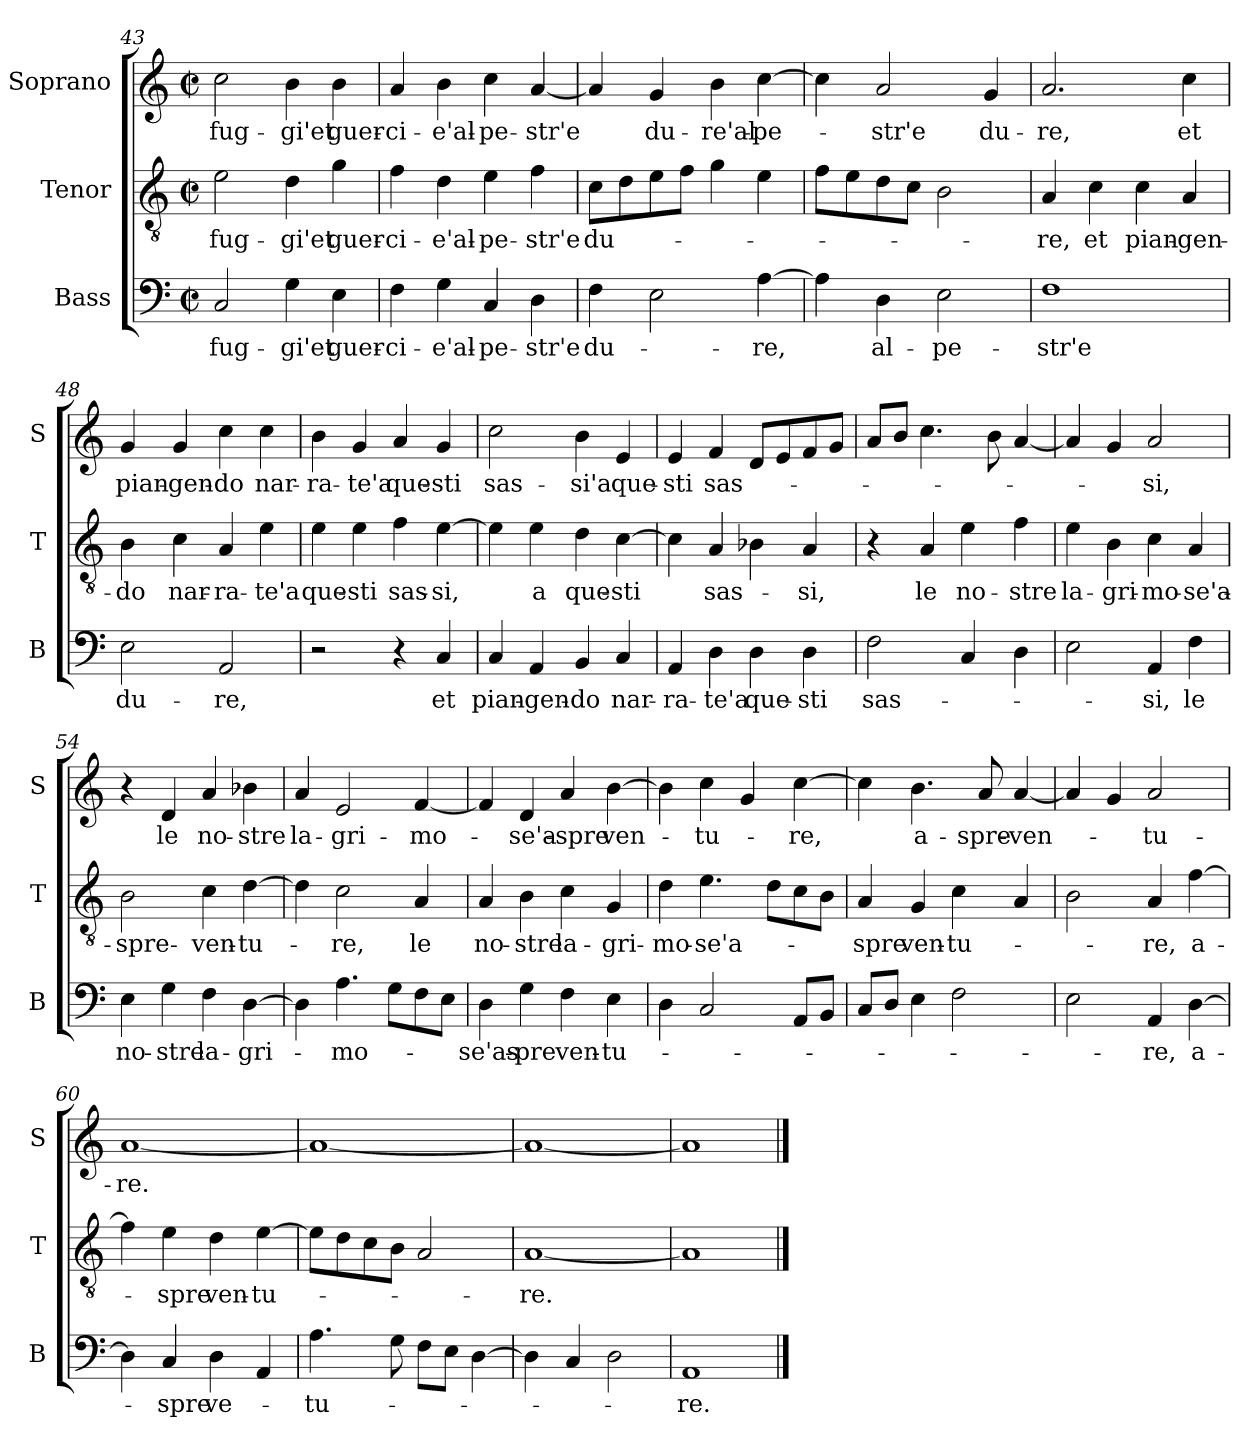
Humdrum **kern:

**kern	**text	**kern	**text	**kern	**text
*part3	*part3	*part2	*part2	*part1	*part1
*staff3	*staff3	*staff2	*staff2	*staff1	*staff1
*I"Bass	*	*I"Tenor	*	*I"Soprano	*
*I'B	*	*I'T	*	*I'S	*
*clefF4	*	*clefGv2	*	*clefG2	*
*k[]	*	*k[]	*	*k[]	*
*C:	*	*C:	*	*C:	*
*M2/2	*	*M2/2	*	*M2/2	*
*met(c|)	*	*met(c|)	*	*met(c|)	*
=43	=43	=43	=43	=43	=43
!	!LO:LY:b	!	!LO:LY:b	!	!LO:LY:b
2C/	fug-	2e\	fug-	2cc\	fug-
!	!LO:LY:b	!	!LO:LY:b	!	!LO:LY:b
4G\	-gi'et	4d\	-gi'et	4b\	-gi'et
!	!LO:LY:b	!	!LO:LY:b	!	!LO:LY:b
4E\	guer-	4g\	guer-	4b\	guer-
=44	=44	=44	=44	=44	=44
!	!LO:LY:b	!	!LO:LY:b	!	!LO:LY:b
4F\	-ci-	4f\	-ci-	4a/	-ci-
!	!LO:LY:b	!	!LO:LY:b	!	!LO:LY:b
4G\	-e'al-	4d\	-e'al-	4b\	-e'al-
!	!LO:LY:b	!	!LO:LY:b	!	!LO:LY:b
4C/	-pe-	4e\	-pe-	4cc\	-pe-
!	!LO:LY:b	!	!LO:LY:b	!	!LO:LY:b
4D\	-str'e	4f\	-str'e	[4a/	-str'e
=45	=45	=45	=45	=45	=45
!	!LO:LY:b	!	!LO:LY:b	!	!
4F\	du-	8c\L	du-	4a/]	.
.	.	8d\	.	.	.
!	!	!	!	!	!LO:LY:b
2E\	.	8e\	.	4g/	du-
.	.	8f\J	.	.	.
!	!	!	!	!	!LO:LY:b
.	.	4g\	.	4b\	-re'al-
!	!LO:LY:b	!	!	!	!LO:LY:b
[4A\	-re,	4e\	.	[4cc\	-pe-
!!LO:LB:g=z
=46	=46	=46	=46	=46	=46
4A\]	.	8f\L	.	4cc\]	.
.	.	8e\	.	.	.
!	!LO:LY:b	!	!	!	!LO:LY:b
4D\	al-	8d\	.	2a/	-str'e
.	.	8c\J	.	.	.
!	!LO:LY:b	!	!	!	!
2E\	-pe-	2B\	.	.	.
!	!	!	!	!	!LO:LY:b
.	.	.	.	4g/	du-
=47	=47	=47	=47	=47	=47
!	!LO:LY:b	!	!LO:LY:b	!	!LO:LY:b
1F	-str'e	4A/	-re,	2.a/	-re,
!	!	!	!LO:LY:b	!	!
.	.	4c\	et	.	.
!	!	!	!LO:LY:b	!	!
.	.	4c\	pian-	.	.
!	!	!	!LO:LY:b	!	!LO:LY:b
.	.	4A/	-gen-	4cc\	et
=48	=48	=48	=48	=48	=48
!	!LO:LY:b	!	!LO:LY:b	!	!LO:LY:b
2E\	du-	4B\	-do	4g/	pian-
!	!	!	!LO:LY:b	!	!LO:LY:b
.	.	4c\	nar-	4g/	-gen-
!	!LO:LY:b	!	!LO:LY:b	!	!LO:LY:b
2AA/	-re,	4A/	-ra-	4cc\	-do
!	!	!	!LO:LY:b	!	!LO:LY:b
.	.	4e\	-te'a	4cc\	nar-
=49	=49	=49	=49	=49	=49
!	!	!	!LO:LY:b	!	!LO:LY:b
2r	.	4e\	que-	4b\	-ra-
!	!	!	!LO:LY:b	!	!LO:LY:b
.	.	4e\	-sti	4g/	-te'a
!	!	!	!LO:LY:b	!	!LO:LY:b
4r	.	4f\	sas-	4a/	que-
!	!LO:LY:b	!	!LO:LY:b	!	!LO:LY:b
4C/	et	[4e\	-si,	4g/	-sti
=50	=50	=50	=50	=50	=50
!	!LO:LY:b	!	!	!	!LO:LY:b
4C/	pian-	4e\]	.	2cc\	sas-
!	!LO:LY:b	!	!LO:LY:b	!	!
4AA/	-gen-	4e\	a	.	.
!	!LO:LY:b	!	!LO:LY:b	!	!LO:LY:b
4BB/	-do	4d\	que-	4b\	-si'a
!	!LO:LY:b	!	!LO:LY:b	!	!LO:LY:b
4C/	nar-	[4c\	-sti	4e/	que-
!!LO:LB:g=z
=51	=51	=51	=51	=51	=51
!	!LO:LY:b	!	!	!	!LO:LY:b
4AA/	-ra-	4c\]	.	4e/	-sti
!	!LO:LY:b	!	!LO:LY:b	!	!LO:LY:b
4D\	-te'a	4A/	sas-	4f/	sas-
!	!LO:LY:b	!	!	!	!
4D\	que-	4B-X\	.	8d/L	.
.	.	.	.	8e/	.
!	!LO:LY:b	!	!LO:LY:b	!	!
4D\	-sti	4A/	-si,	8f/	.
.	.	.	.	8g/J	.
=52	=52	=52	=52	=52	=52
!	!LO:LY:b	!	!	!	!
2F\	sas-	4r	.	8a/L	.
.	.	.	.	8b/J	.
!	!	!	!LO:LY:b	!	!
.	.	4A/	le	4.cc\	.
!	!	!	!LO:LY:b	!	!
4C/	.	4e\	no-	.	.
.	.	.	.	8b\	.
!	!	!	!LO:LY:b	!	!
4D\	.	4f\	-stre	[4a/	.
=53	=53	=53	=53	=53	=53
!	!	!	!LO:LY:b	!	!
2E\	.	4e\	la-	4a/]	.
!	!	!	!LO:LY:b	!	!
.	.	4B\	-gri-	4g/	.
!	!LO:LY:b	!	!LO:LY:b	!	!LO:LY:b
4AA/	-si,	4c\	-mo-	2a/	-si,
!	!LO:LY:b	!	!LO:LY:b	!	!
4F\	le	4A/	-se'a-	.	.
=54	=54	=54	=54	=54	=54
!	!LO:LY:b	!	!LO:LY:b	!	!
4E\	no-	2B\	-spre-	4r	.
!	!LO:LY:b	!	!	!	!LO:LY:b
4G\	-stre	.	.	4d/	le
!	!LO:LY:b	!	!LO:LY:b	!	!LO:LY:b
4F\	la-	4c\	-ven-	4a/	no-
!	!LO:LY:b	!	!LO:LY:b	!	!LO:LY:b
[4D\	-gri-	[4d\	-tu-	4b-X\	-stre
=55	=55	=55	=55	=55	=55
!	!	!	!	!	!LO:LY:b
4D\]	.	4d\]	.	4a/	la-
!	!LO:LY:b	!	!LO:LY:b	!	!LO:LY:b
4.A\	-mo-	2c\	-re,	2e/	-gri-
8G\L	.	.	.	.	.
!	!	!	!LO:LY:b	!	!LO:LY:b
8F\	.	4A/	le	[4f/	-mo-
8E\J	.	.	.	.	.
!!LO:PB:g=z
=56	=56	=56	=56	=56	=56
!	!LO:LY:b	!	!LO:LY:b	!	!
4D\	-se'as-	4A/	no-	4f/]	.
!	!LO:LY:b	!	!LO:LY:b	!	!LO:LY:b
4G\	-pre	4B\	-stre	4d/	-se'a-
!	!LO:LY:b	!	!LO:LY:b	!	!LO:LY:b
4F\	ven-	4c\	la-	4a/	-spre
!	!LO:LY:b	!	!LO:LY:b	!	!LO:LY:b
4E\	-tu-	4G/	-gri-	[4b\	ven-
=57	=57	=57	=57	=57	=57
!	!	!	!LO:LY:b	!	!
4D\	.	4d\	-mo-	4b\]	.
!	!	!	!LO:LY:b	!	!LO:LY:b
2C/	.	4.e\	-se'a-	4cc\	-tu-
.	.	.	.	4g/	.
.	.	8d\L	.	.	.
!	!	!	!	!	!LO:LY:b
8AA/L	.	8c\	.	[4cc\	-re,
8BB/J	.	8B\J	.	.	.
=58	=58	=58	=58	=58	=58
!	!	!	!LO:LY:b	!	!
8C/L	.	4A/	-spre	4cc\]	.
8D/J	.	.	.	.	.
!	!	!	!LO:LY:b	!	!LO:LY:b
4E\	.	4G/	ven-	4.b\	a-
!	!	!	!LO:LY:b	!	!
2F\	.	4c\	-tu-	.	.
!	!	!	!	!	!LO:LY:b
.	.	.	.	8a/	-spre-
!	!	!	!	!	!LO:LY:b
.	.	4A/	.	[4a/	-ven-
=59	=59	=59	=59	=59	=59
2E\	.	2B\	.	4a/]	.
.	.	.	.	4g/	.
!	!LO:LY:b	!	!LO:LY:b	!	!LO:LY:b
4AA/	-re,	4A/	-re,	2a/	-tu-
!	!LO:LY:b	!	!LO:LY:b	!	!
[4D\	a-	[4f\	a-	.	.
!!LO:LB:g=z
=60	=60	=60	=60	=60	=60
!	!	!	!	!	!LO:LY:b
4D\]	.	4f\]	.	[1a	-re.
!	!LO:LY:b	!	!LO:LY:b	!	!
4C/	-spre	4e\	-spre	.	.
!	!LO:LY:b	!	!LO:LY:b	!	!
4D\	ve-	4d\	ven-	.	.
!	!	!	!LO:LY:b	!	!
4AA/	.	[4e\	-tu-	.	.
=61	=61	=61	=61	=61	=61
!	!LO:LY:b	!	!	!	!
4.A\	-tu-	8e\L]	.	1a_	.
.	.	8d\	.	.	.
.	.	8c\	.	.	.
8G\	.	8B\J	.	.	.
8F\L	.	2A/	.	.	.
8E\J	.	.	.	.	.
[4D\	.	.	.	.	.
=62	=62	=62	=62	=62	=62
!	!	!	!LO:LY:b	!	!
4D\]	.	[1A	-re.	1a_	.
4C/	.	.	.	.	.
2D\	.	.	.	.	.
=63	=63	=63	=63	=63	=63
!	!LO:LY:b	!	!	!	!
1AA	-re.	1A]	.	1a]	.
==	==	==	==	==	==
*-	*-	*-	*-	*-	*-
